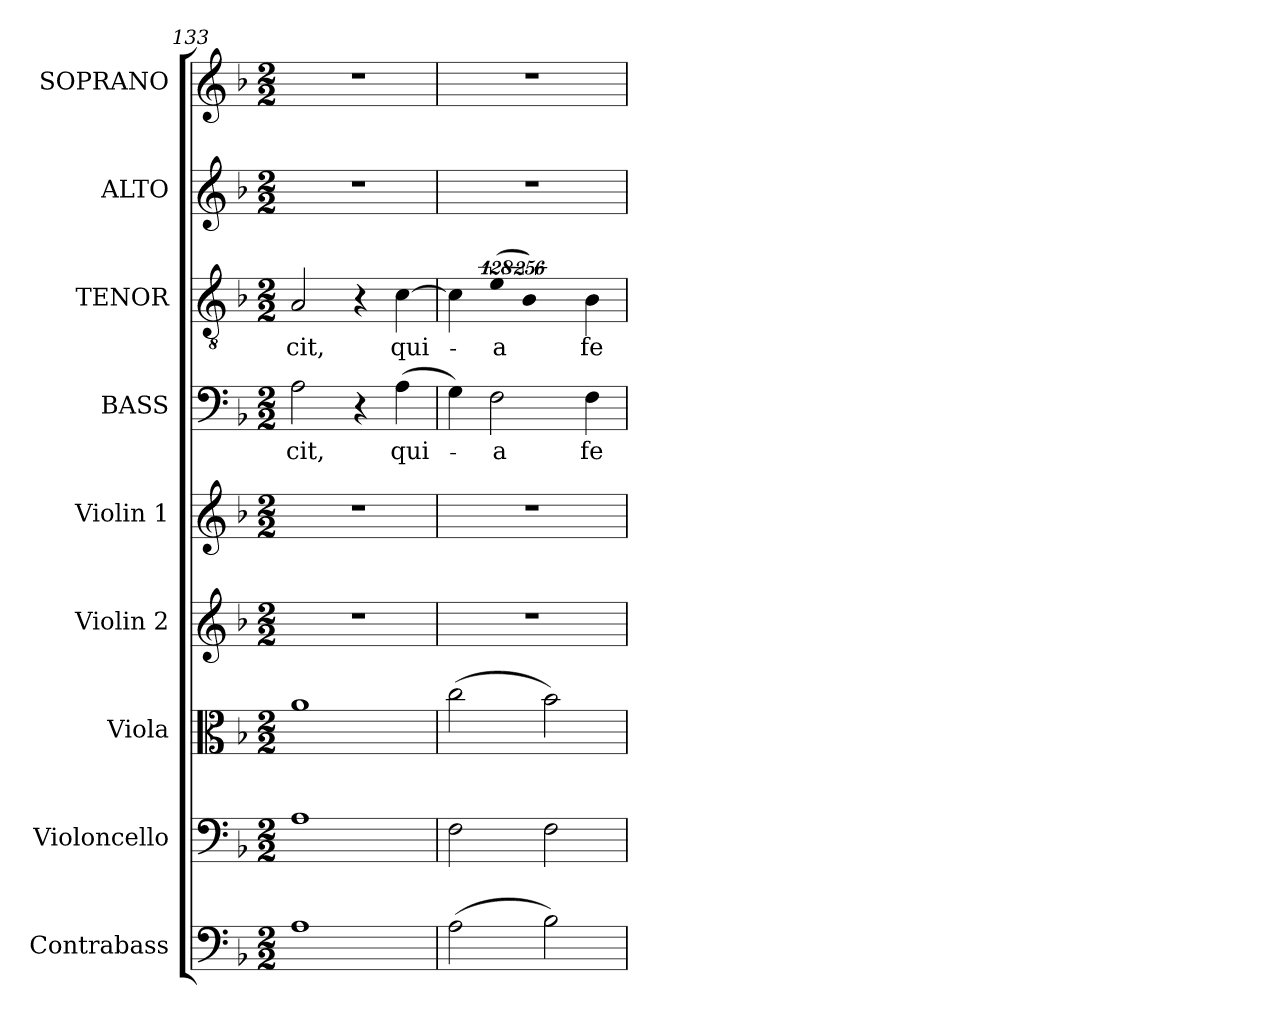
**kern	**kern	**kern	**kern	**kern	**kern	**text	**kern	**text	**kern	**kern
*part9	*part8	*part7	*part6	*part5	*part4	*part4	*part3	*part3	*part2	*part1
*staff9	*staff8	*staff7	*staff6	*staff5	*staff4	*staff4	*staff3	*staff3	*staff2	*staff1
*I"Contrabass	*I"Violoncello	*I"Viola	*I"Violin 2	*I"Violin 1	*I"BASS	*	*I"TENOR	*	*I"ALTO	*I"SOPRANO
*I'Cb.	*I'Vc.	*I'Vla.	*I'Vln. 2	*I'Vln. 1	*I'B.	*	*I'T.	*	*I'A.	*I'S.
!!LO:LB:g=z
*clefF4	*clefF4	*clefC3	*clefG2	*clefG2	*clefF4	*	*clefGv2	*	*clefG2	*clefG2
*ITrd7c12	*	*	*	*	*	*	*ITrd7c12	*	*	*
*k[b-]	*k[b-]	*k[b-]	*k[b-]	*k[b-]	*k[b-]	*	*k[b-]	*	*k[b-]	*k[b-]
*F:	*F:	*F:	*F:	*F:	*F:	*	*F:	*	*F:	*F:
*M2/2	*M2/2	*M2/2	*M2/2	*M2/2	*M2/2	*	*M2/2	*	*M2/2	*M2/2
=133	=133	=133	=133	=133	=133	=133	=133	=133	=133	=133
!	!	!	!	!	!	!LO:LY:b:color=#000000	!	!	!	!
!	!	!	!	!	!	!	!	!LO:LY:b:color=#000000	!	!
1AAi	1Ai	1ai	1r	1r	2Ai\	-cit,	2AAi/	-cit,	1r	1r
.	.	.	.	.	4r	.	4r	.	.	.
!	!	!	!	!	!	!LO:LY:b:color=#000000	!	!	!	!
!	!	!	!	!	!	!	!	!LO:LY:b:color=#000000	!	!
.	.	.	.	.	(4Ai\	qui-	[>4Ci\	qui-	.	.
=134	=134	=134	=134	=134	=134	=134	=134	=134	=134	=134
(2AAi\	2Fi\	(2cci\	1r	1r	4Gi\)	.	4Ci\]	.	1r	1r
!	!	!	!	!	!	!LO:LY:b:color=#000000	!LO:N:vis=4	!	!	!
!	!	!	!	!	!	!	!	!LO:LY:b:color=#000000	!	!
.	.	.	.	.	2Fi\	-a	(512%85Ei\	-a	.	.
!	!	!	!	!	!	!	!LO:N:vis=2	!	!	!
.	.	.	.	.	.	.	512%171BB-i\)	.	.	.
2BB-i\)	2Fi\	2b-i\)	.	.	.	.	.	.	.	.
!	!	!	!	!	!	!LO:LY:b:color=#000000	!	!	!	!
!	!	!	!	!	!	!	!	!LO:LY:b:color=#000000	!	!
.	.	.	.	.	4Fi\	fe-	4BB-i\	fe-	.	.
=	=	=	=	=	=	=	=	=	=	=
*-	*-	*-	*-	*-	*-	*-	*-	*-	*-	*-
